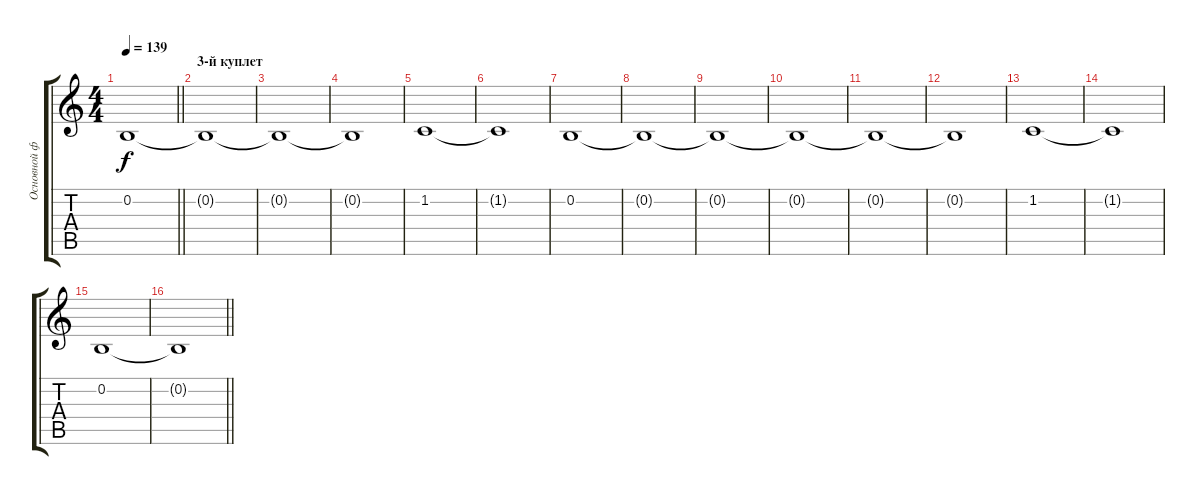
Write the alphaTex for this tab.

\track ("Основной фон" "Основной ф") {instrument synthstrings2}
\staff {score tabs}
\tuning (E4 B3 G3 D3 A2 E2) {hide}
\ts (4 4)
\tempo 139
\clef g2
\barLineRight lightlight
\ks c
0.2.1{dy f} |
\section ("" "3-й куплет")
0.2{t}.1 |
0.2{t}.1 |
0.2{t}.1 |
1.2.1 |
1.2{t}.1 |
0.2.1 |
0.2{t}.1 |
0.2{t}.1 |
0.2{t}.1 |
0.2{t}.1 |
0.2{t}.1 |
1.2.1 |
1.2{t}.1 |
0.2.1 |
\barLineRight lightlight
0.2{t}.1
